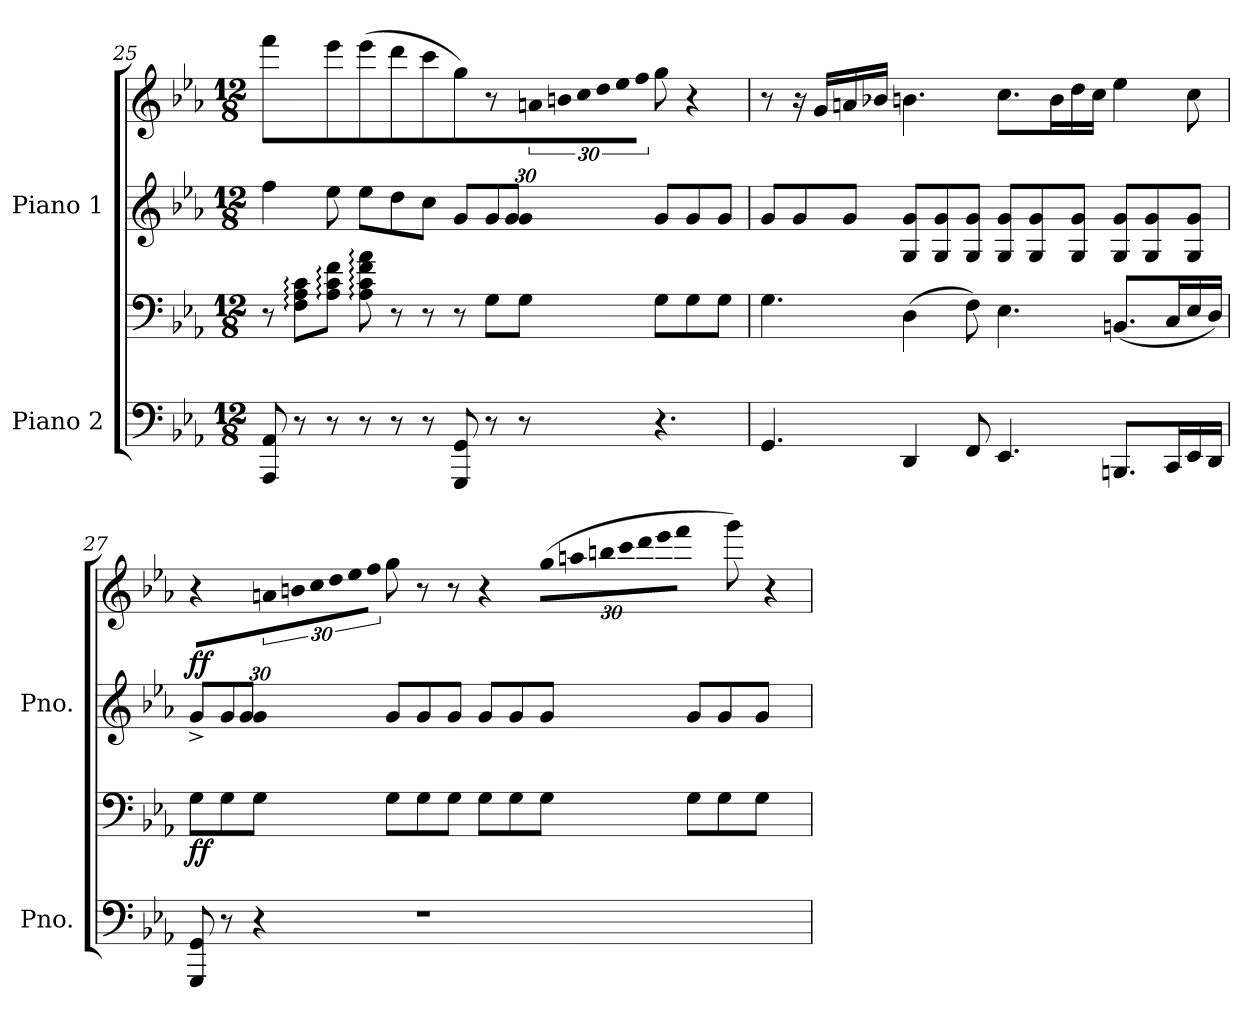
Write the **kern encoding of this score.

**kern	**kern	**dynam	**kern	**kern	**dynam
*part2	*part2	*part2	*part1	*part1	*part1
*staff4	*staff3	*staff3/4	*staff2	*staff1	*staff1/2
*I"Piano 2	*	*	*I"Piano 1	*	*
*I'Pno.	*	*	*I'Pno.	*	*
*clefF4	*clefF4	*	*clefG2	*clefG2	*
*k[b-e-a-]	*k[b-e-a-]	*	*k[b-e-a-]	*k[b-e-a-]	*
*M12/8	*M12/8	*	*M12/8	*M12/8	*
=25	=25	=25	=25	=25	=25
*	*	*	*^	*	*
8AAA-/ 8AA-/	8r	.	1ryy	4ff\	4fff\	.
8r	8F\: 8A-\: 8c\:L	.	.	.	.	.
8r	8A-\: 8c\: 8f\:J	.	.	8ee-\	8eee-\	.
8r	8A-\: 8c\: 8f\: 8a-\:	.	.	8ee-\L	(8eee-\L	.
8r	8r	.	.	8dd\	8ddd\	.
8r	8r	.	.	8cc\J	8ccc\J	.
8GGG/ 8GG/	8r	.	.	8g/L	8gg\)	.
8r	8G\L	.	.	8g/	8r	.
*	*	*	*Xbrackettup	*	*	*
!	!	!	!LO:N:vis=32	!	!	!
8r	8G\J	.	(960%17g/LLL	8g/J	960%17ryy	.
!	!	!	!	!	!LO:N:vis=32	!
.	.	.	960%463ryy	.	960%17an\	.
!	!	!	!	!	!LO:N:vis=32	!
.	.	.	.	.	960%17bn\	.
!	!	!	!	!	!LO:N:vis=32	!
.	.	.	.	.	960%17cc\	.
!	!	!	!	!	!LO:N:vis=32	!
.	.	.	.	.	960%17dd\	.
!	!	!	!	!	!LO:N:vis=32	!
.	.	.	.	.	960%17ee-\	.
!	!	!	!	!	!LO:N:vis=32	!
.	.	.	.	.	960%17ff\JJJ	.
.	.	.	.	.	960ryy	.
4.r	8G\L	.	.	8g/L	8gg\)	.
.	8G\	.	.	8g/	4r	.
.	8G\J	.	.	8g/J	.	.
*	*	*	*v	*v	*	*
!!LO:LB:g=z
=26	=26	=26	=26	=26	=26
4.GG/	4.G\	.	8g/L	8r	.
.	.	.	8g/	16r	.
.	.	.	.	16g/LL	.
.	.	.	8g/J	16an/	.
.	.	.	.	16b-X/JJ	.
4DD/	(4D\	.	8G/ 8g/L	4.bn\	.
.	.	.	8G/ 8g/	.	.
8FF/	8F\)	.	8G/ 8g/J	.	.
4.EE-/	4.E-\	.	8G/ 8g/L	8.cc\L	.
.	.	.	8G/ 8g/	.	.
.	.	.	.	16b\L	.
.	.	.	8G/ 8g/J	16dd\	.
.	.	.	.	16cc\JJ	.
8.BBBn/L	(8.BBn/L	.	8G/ 8g/L	4ee-\	.
.	.	.	8G/ 8g/	.	.
16CC/L	16C/L	.	.	.	.
16EE-/	16E-/	.	8G/ 8g/J	8cc\	.
16DD/JJ	16D/JJ)	.	.	.	.
!!LO:PB:g=z
=27	=27	=27	=27	=27	=27
*	*	*	*^	*	*
!	!	!LO:DY:b	!	!	!	!LO:DY:b
8GGG/ 8GG/	8G\L	ff	4ryy	8g^/L	4r	ff
8r	8G\	.	.	8g/	.	.
!	!	!	!LO:N:vis=32	!	!	!
4r	8G\J	.	(960%17g/LLL	8g/J	960%17ryy	.
!	!	!	!	!	!LO:N:vis=32	!
.	.	.	960%1183ryy	.	960%17an\	.
!	!	!	!	!	!LO:N:vis=32	!
.	.	.	.	.	960%17bn\	.
!	!	!	!	!	!LO:N:vis=32	!
.	.	.	.	.	960%17cc\	.
!	!	!	!	!	!LO:N:vis=32	!
.	.	.	.	.	960%17dd\	.
!	!	!	!	!	!LO:N:vis=32	!
.	.	.	.	.	960%17ee-\	.
!	!	!	!	!	!LO:N:vis=32	!
.	.	.	.	.	960%17ff\JJJ	.
.	.	.	.	.	960ryy	.
.	8G\L	.	.	8g/L	8gg\)	.
1r	8G\	.	.	8g/	8r	.
.	8G\J	.	.	8g/J	8r	.
.	8G\L	.	.	8g/L	4r	.
.	8G\	.	.	8g/	.	.
*	*	*	*	*	*Xbrackettup	*
!	!	!	!	!	!LO:N:vis=32	!
.	8G\J	.	.	8g/J	(960%17gg\LLL	.
!	!	!	!	!	!LO:N:vis=32	!
.	.	.	.	.	960%17aan\	.
!	!	!	!	!	!LO:N:vis=32	!
.	.	.	.	.	960%17bbn\	.
!	!	!	!	!	!LO:N:vis=32	!
.	.	.	.	.	960%17ccc\	.
!	!	!	!	!	!LO:N:vis=32	!
.	.	.	.	.	960%17ddd\	.
!	!	!	!	!	!LO:N:vis=32	!
.	.	.	.	.	960%17eee-\	.
!	!	!	!	!	!LO:N:vis=32	!
.	.	.	.	.	960%17fff\JJJ	.
.	.	.	.	.	960ryy	.
.	8G\L	.	.	8g/L	8ggg\)	.
.	8G\	.	.	8g/	4r	.
.	8G\J	.	.	8g/J	.	.
*	*	*	*v	*v	*	*
=	=	=	=	=	=
*-	*-	*-	*-	*-	*-
